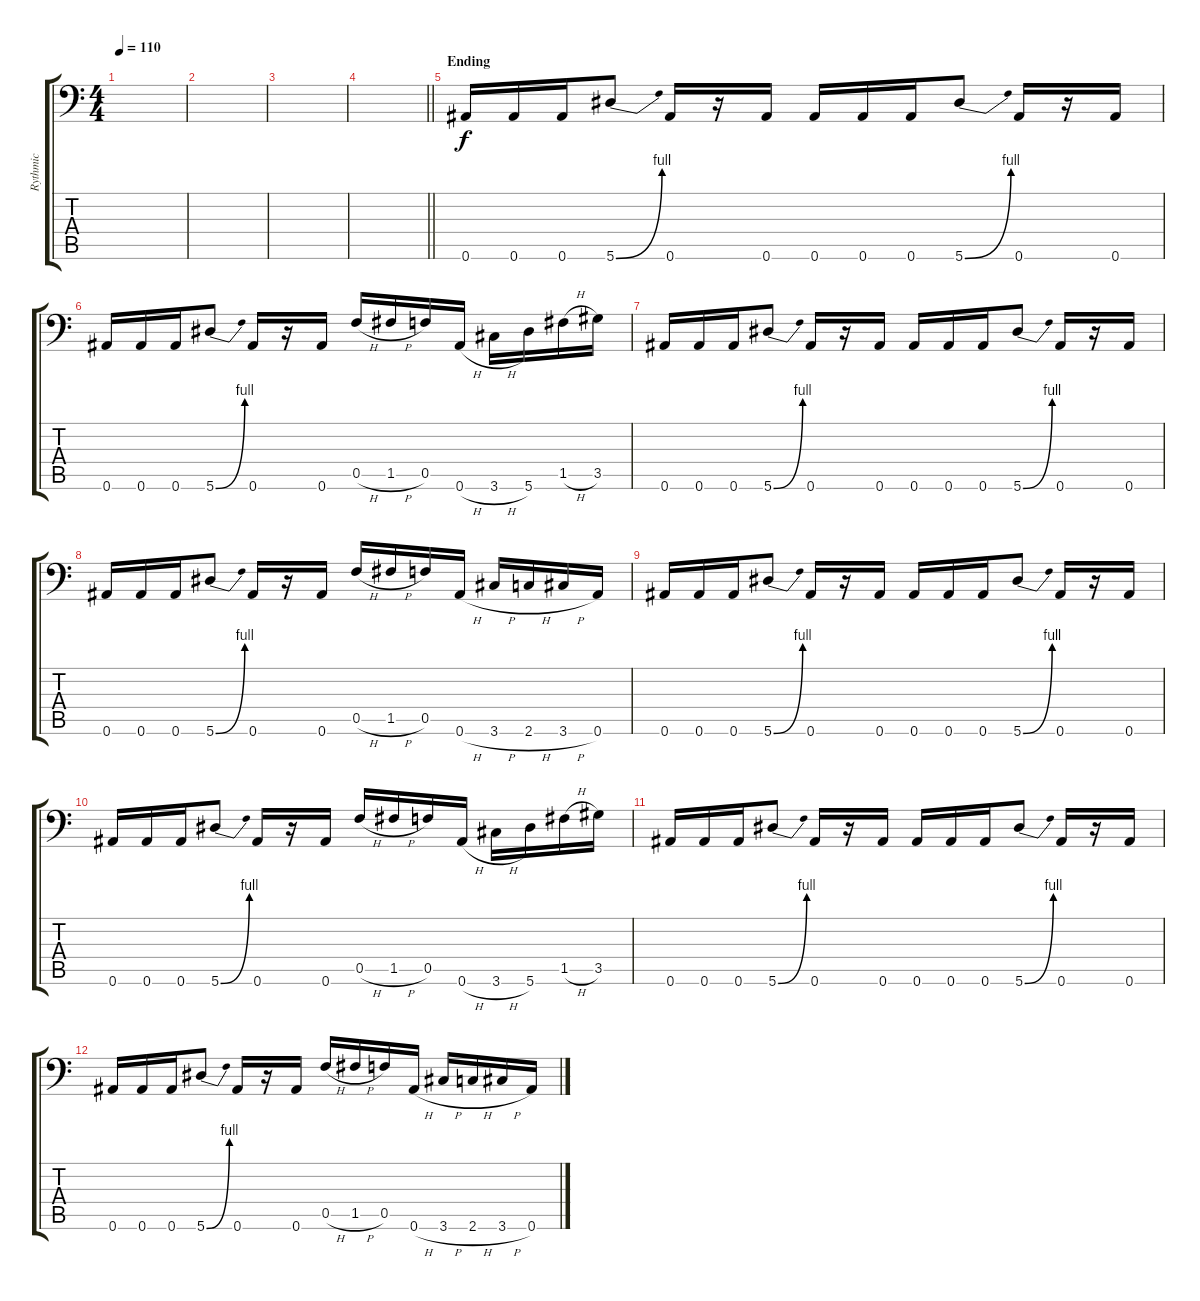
\track ("Rythmic" "Rythmic") {instrument distortionguitar}
\staff {score tabs}
\tuning (C4 G3 Eb3 Bb2 F2 Bb1) {hide}
\ts (4 4)
\tempo 110
\clef f4
\ks c
|
|
|
\barLineRight lightlight
|
\section ("" "Ending")
0.6.16 0.6.16 0.6.16 5.6{be (bend 0 0 60 4)}.8 0.6.16 r.16 0.6.16 0.6.16 0.6.16 0.6.16 5.6{be (bend 0 0 60 4)}.8 0.6.16 r.16 0.6.16 |
0.6.16 0.6.16 0.6.16 5.6{be (bend 0 0 60 4)}.8 0.6.16 r.16 0.6.16 0.5{h}.16 1.5{h}.16 0.5.16 0.6{h}.16 3.6{h}.16 5.6.16 1.5{h}.16 3.5.16 |
0.6.16 0.6.16 0.6.16 5.6{be (bend 0 0 60 4)}.8 0.6.16 r.16 0.6.16 0.6.16 0.6.16 0.6.16 5.6{be (bend 0 0 60 4)}.8 0.6.16 r.16 0.6.16 |
0.6.16 0.6.16 0.6.16 5.6{be (bend 0 0 60 4)}.8 0.6.16 r.16 0.6.16 0.5{h}.16 1.5{h}.16 0.5.16 0.6{h}.16 3.6{h}.16 2.6{h}.16 3.6{h}.16 0.6.16 |
0.6.16 0.6.16 0.6.16 5.6{be (bend 0 0 60 4)}.8 0.6.16 r.16 0.6.16 0.6.16 0.6.16 0.6.16 5.6{be (bend 0 0 60 4)}.8 0.6.16 r.16 0.6.16 |
0.6.16 0.6.16 0.6.16 5.6{be (bend 0 0 60 4)}.8 0.6.16 r.16 0.6.16 0.5{h}.16 1.5{h}.16 0.5.16 0.6{h}.16 3.6{h}.16 5.6.16 1.5{h}.16 3.5.16 |
0.6.16 0.6.16 0.6.16 5.6{be (bend 0 0 60 4)}.8 0.6.16 r.16 0.6.16 0.6.16 0.6.16 0.6.16 5.6{be (bend 0 0 60 4)}.8 0.6.16 r.16 0.6.16 |
0.6.16 0.6.16 0.6.16 5.6{be (bend 0 0 60 4)}.8 0.6.16 r.16 0.6.16 0.5{h}.16 1.5{h}.16 0.5.16 0.6{h}.16 3.6{h}.16 2.6{h}.16 3.6{h}.16 0.6.16
